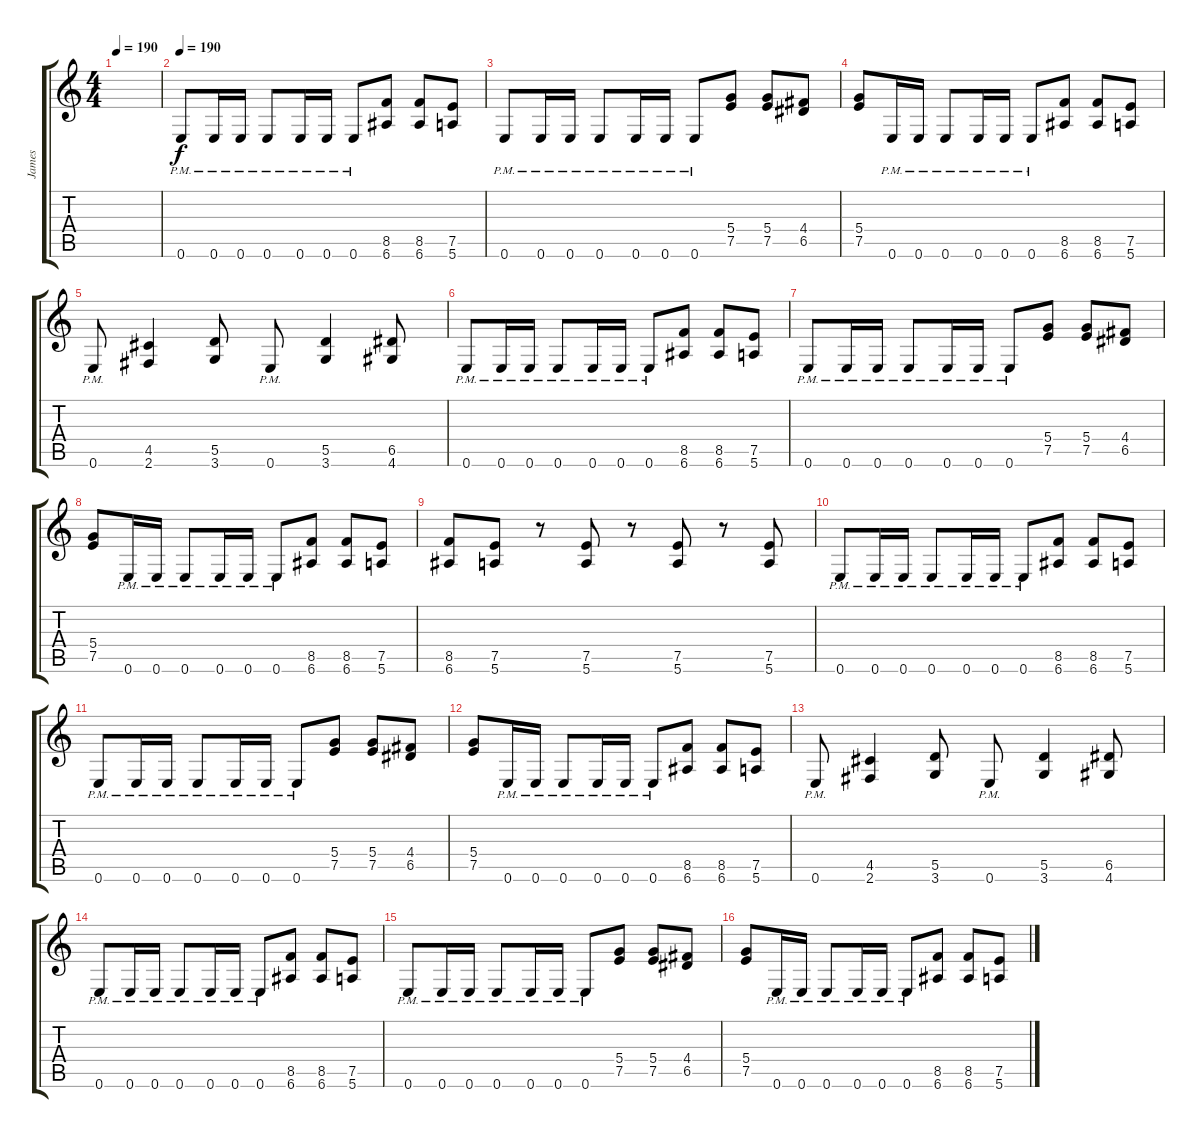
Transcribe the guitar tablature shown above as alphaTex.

\track ("James" "James") {instrument distortionguitar}
\staff {score tabs}
\tuning (E4 B3 G3 D3 A2 E2) {hide}
\ts (4 4)
\tempo 190
\clef g2
\ks c
|
\tempo 190
0.6{pm}.8 0.6{pm}.16 0.6{pm}.16 0.6{pm}.8 0.6{pm}.16 0.6{pm}.16 0.6{pm}.8 (8.5 6.6).8 (8.5 6.6).8 (7.5 5.6).8 |
0.6{pm}.8 0.6{pm}.16 0.6{pm}.16 0.6{pm}.8 0.6{pm}.16 0.6{pm}.16 0.6{pm}.8 (5.4 7.5).8 (5.4 7.5).8 (4.4 6.5).8 |
(5.4 7.5).8 0.6{pm}.16 0.6{pm}.16 0.6{pm}.8 0.6{pm}.16 0.6{pm}.16 0.6{pm}.8 (8.5 6.6).8 (8.5 6.6).8 (7.5 5.6).8 |
0.6{pm}.8 (4.5 2.6).4 (5.5 3.6).8 0.6{pm}.8 (5.5 3.6).4 (6.5 4.6).8 |
0.6{pm}.8 0.6{pm}.16 0.6{pm}.16 0.6{pm}.8 0.6{pm}.16 0.6{pm}.16 0.6{pm}.8 (8.5 6.6).8 (8.5 6.6).8 (7.5 5.6).8 |
0.6{pm}.8 0.6{pm}.16 0.6{pm}.16 0.6{pm}.8 0.6{pm}.16 0.6{pm}.16 0.6{pm}.8 (5.4 7.5).8 (5.4 7.5).8 (4.4 6.5).8 |
(5.4 7.5).8 0.6{pm}.16 0.6{pm}.16 0.6{pm}.8 0.6{pm}.16 0.6{pm}.16 0.6{pm}.8 (8.5 6.6).8 (8.5 6.6).8 (7.5 5.6).8 |
(8.5 6.6).8 (7.5 5.6).8 r.8 (7.5 5.6).8 r.8 (7.5 5.6).8 r.8 (7.5 5.6).8 |
0.6{pm}.8 0.6{pm}.16 0.6{pm}.16 0.6{pm}.8 0.6{pm}.16 0.6{pm}.16 0.6{pm}.8 (8.5 6.6).8 (8.5 6.6).8 (7.5 5.6).8 |
0.6{pm}.8 0.6{pm}.16 0.6{pm}.16 0.6{pm}.8 0.6{pm}.16 0.6{pm}.16 0.6{pm}.8 (5.4 7.5).8 (5.4 7.5).8 (4.4 6.5).8 |
(5.4 7.5).8 0.6{pm}.16 0.6{pm}.16 0.6{pm}.8 0.6{pm}.16 0.6{pm}.16 0.6{pm}.8 (8.5 6.6).8 (8.5 6.6).8 (7.5 5.6).8 |
0.6{pm}.8 (4.5 2.6).4 (5.5 3.6).8 0.6{pm}.8 (5.5 3.6).4 (6.5 4.6).8 |
0.6{pm}.8 0.6{pm}.16 0.6{pm}.16 0.6{pm}.8 0.6{pm}.16 0.6{pm}.16 0.6{pm}.8 (8.5 6.6).8 (8.5 6.6).8 (7.5 5.6).8 |
0.6{pm}.8 0.6{pm}.16 0.6{pm}.16 0.6{pm}.8 0.6{pm}.16 0.6{pm}.16 0.6{pm}.8 (5.4 7.5).8 (5.4 7.5).8 (4.4 6.5).8 |
(5.4 7.5).8 0.6{pm}.16 0.6{pm}.16 0.6{pm}.8 0.6{pm}.16 0.6{pm}.16 0.6{pm}.8 (8.5 6.6).8 (8.5 6.6).8 (7.5 5.6).8
